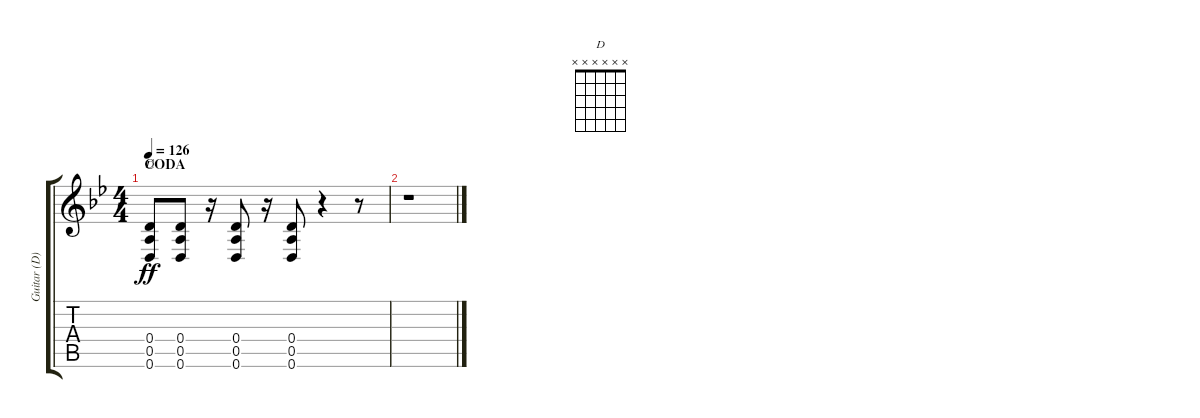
\track ("Guitar (D)" "Guitar (D)") {instrument distortionguitar}
\staff {score tabs}
\tuning (E4 B3 G3 D3 A2 D2) {hide}
\chord ("D" x x x x x x)
\ts (4 4)
\section ("" "CODA")
\tempo 126
\clef g2
\ks bb
(0.4 0.5 0.6).8{ch "D" dy ff} (0.4 0.5 0.6).8 r.16 (0.4 0.5 0.6).8 r.16 (0.4 0.5 0.6).8 r.4 r.8 |
r.1
